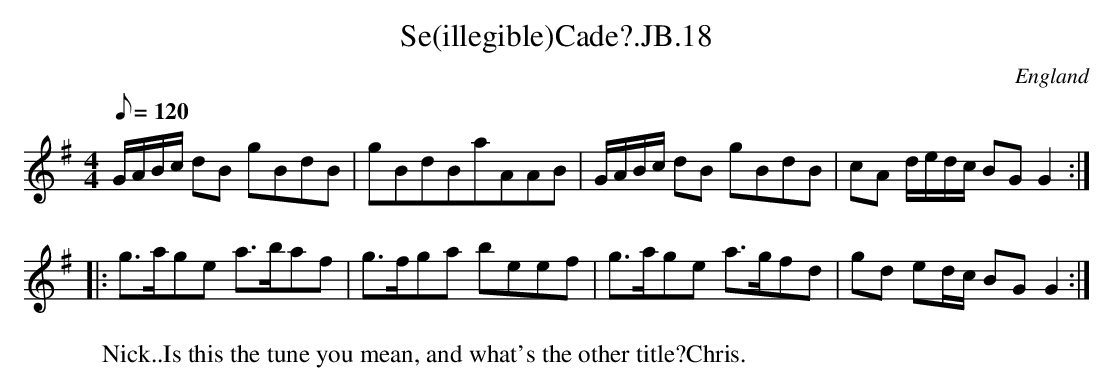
X:1
T:Se(illegible)Cade?.JB.18
M:4/4
L:1/8
Q:120
O:England
K:G
G/A/B/c/ dB gBdB|gBdBaAAB|G/A/B/c/ dB gBdB|cA d/e/d/c/ BGG2:|!
|:g>age a>baf|g>fga beef|g>age a>gfd|gd ed/c/ BGG2:|]
W:Nick..Is this the tune you mean, and what's the other title?Chris.
